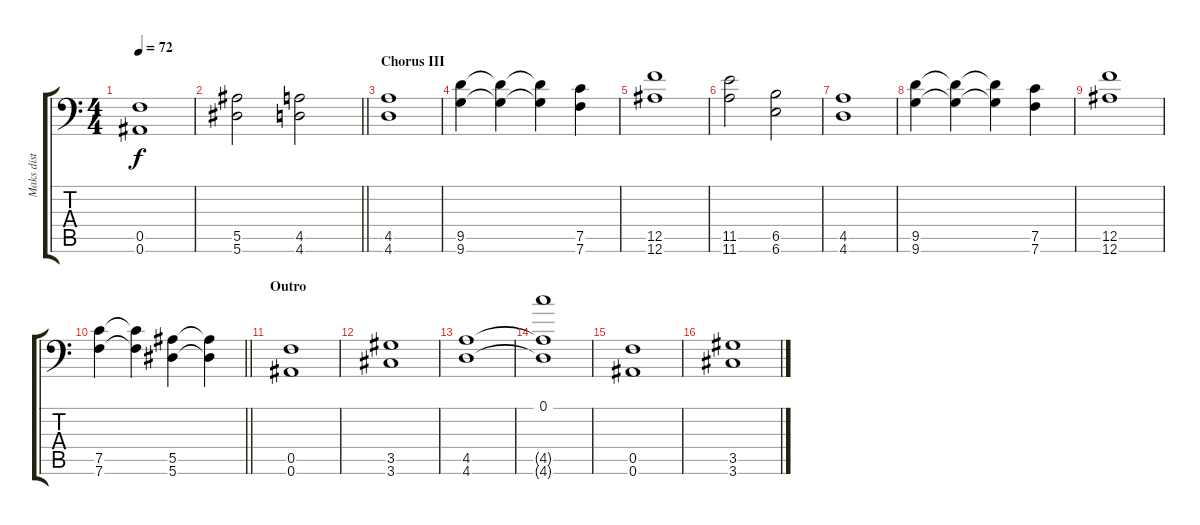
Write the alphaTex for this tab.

\track ("Maks dist" "Maks dist") {instrument distortionguitar}
\staff {score tabs}
\tuning (C4 G3 Eb3 Bb2 F2 Bb1) {hide}
\ts (4 4)
\tempo 72
\clef f4
\ks c
(0.5 0.6).1{dy f} |
\barLineRight lightlight
(5.5 5.6).2 (4.5 4.6).2 |
\section ("" "Chorus III")
(4.5 4.6).1 |
(9.5 9.6).4 (9.5{t} 9.6{t}).4 (9.5{t} 9.6{t}).4 (7.5 7.6).4 |
(12.5 12.6).1 |
(11.5 11.6).2 (6.5 6.6).2 |
(4.5 4.6).1 |
(9.5 9.6).4 (9.5{t} 9.6{t}).4 (9.5{t} 9.6{t}).4 (7.5 7.6).4 |
(12.5 12.6).1 |
\barLineRight lightlight
(7.5 7.6).4 (7.5{t} 7.6{t}).4 (5.5 5.6).4 (5.5{t} 5.6{t}).4 |
\section ("" "Outro")
(0.5 0.6).1 |
(3.5 3.6).1 |
(4.5 4.6).1 |
(0.1 4.5{t} 4.6{t}).1 |
(0.5 0.6).1 |
(3.5 3.6).1
